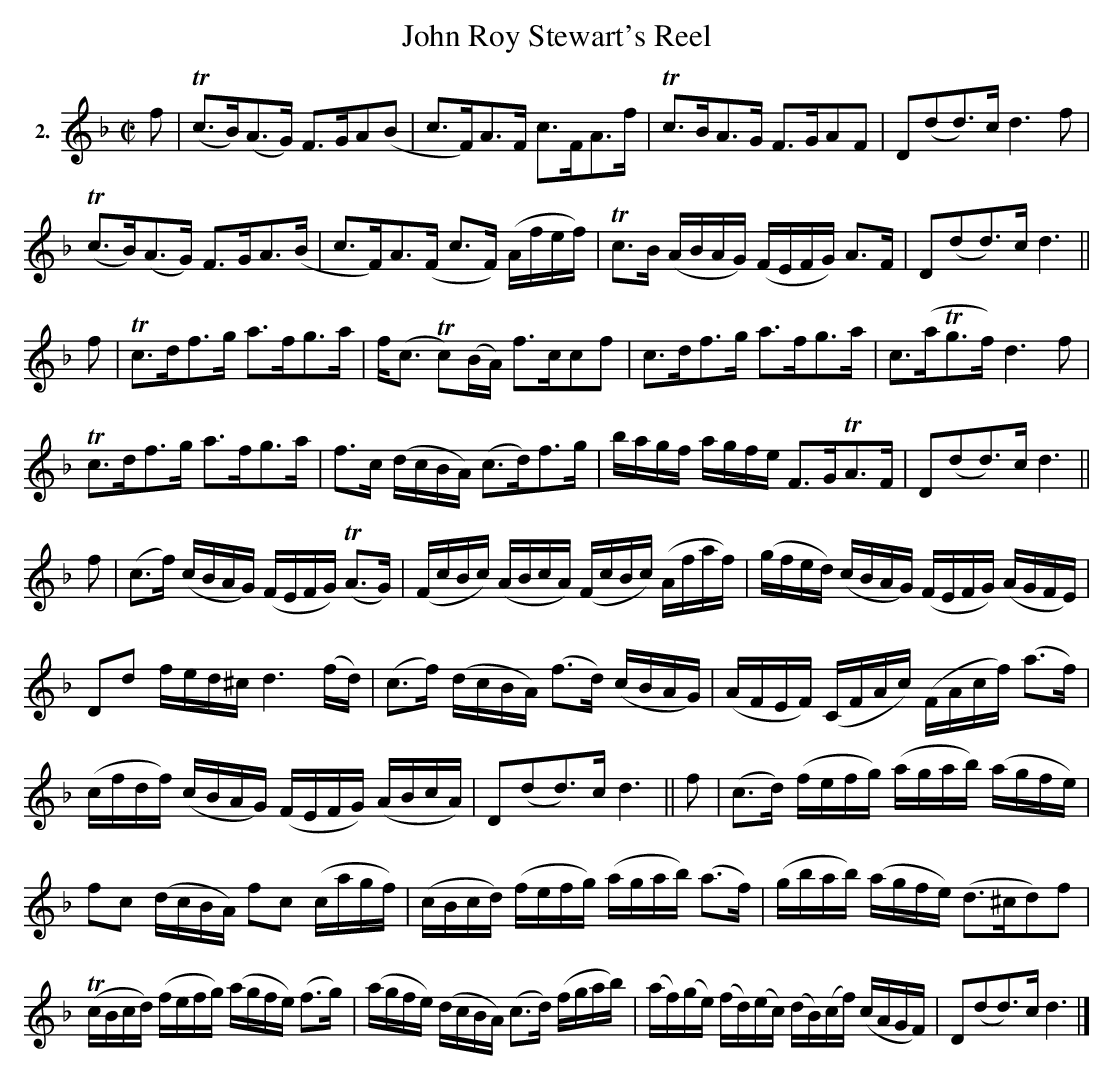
X:1
T:John Roy Stewart's Reel
M:C|
L:1/8
K:F
V:1 clef=treble name="2."
[V:1] f|T(c>B)(A>G) F>GA(B|c>F)A>F c>FA>f|Tc>BA>G F>GAF|D(dd>)c d3f|
T(c>B)(A>G) F>GA>(B|c>F)A>(F c>F) (A/f/e/f/)|Tc>B (A/B/A/G/) (F/E/F/G/) A>F|D(dd>)c d3||
f|Tc>df>g a>fg>a|f<(c Tc)(B/A/) f>ccf|c>df>g a>fg>a|c>(aTg>f) d3f|
Tc>df>g a>fg>a|f>c (d/c/B/A/) (c>d)f>g|b/a/g/f/ a/g/f/e/ F>GTA>F|D(dd>)c d3||
f|(c>f) (c/B/A/G/) (F/E/F/G/) T(A>G)|(F/c/B/c/) (A/B/c/A/) (F/c/B/c/) (A/f/a/f/)|(g/f/e/d/) (c/B/A/G/) (F/E/F/G/) (A/G/F/E/)|
Dd f/e/d/^c/ d3 (f/d/)|(c>f) (d/c/B/A/) (f>d) (c/B/A/G/)|(A/F/E/F/) (C/F/A/c/) (F/A/c/f/) (a>f)|
(c/f/d/f/) (c/B/A/G/) (F/E/F/G/) (A/B/c/A/)|D(dd>)c d3||f|(c>d) (f/e/f/g/) (a/g/a/b/) (a/g/f/e/)|
fc (d/c/B/A/) fc (c/a/g/f/)|(c/B/c/d/) (f/e/f/g/) (a/g/a/b/) (a>f)|(g/b/a/b/) (a/g/f/e/) (d>^cd)f|
T(c/B/c/d/) (f/e/f/g/) (a/g/f/e/) (f>g)|(a/g/f/e/) (d/c/B/A/) (c>d) (f/g/a/b/)|(a/f/)(g/e/) (f/d/)(e/c/) (d/B/)(c/f/) (c/A/G/F/)|D(dd>)c d3|]
